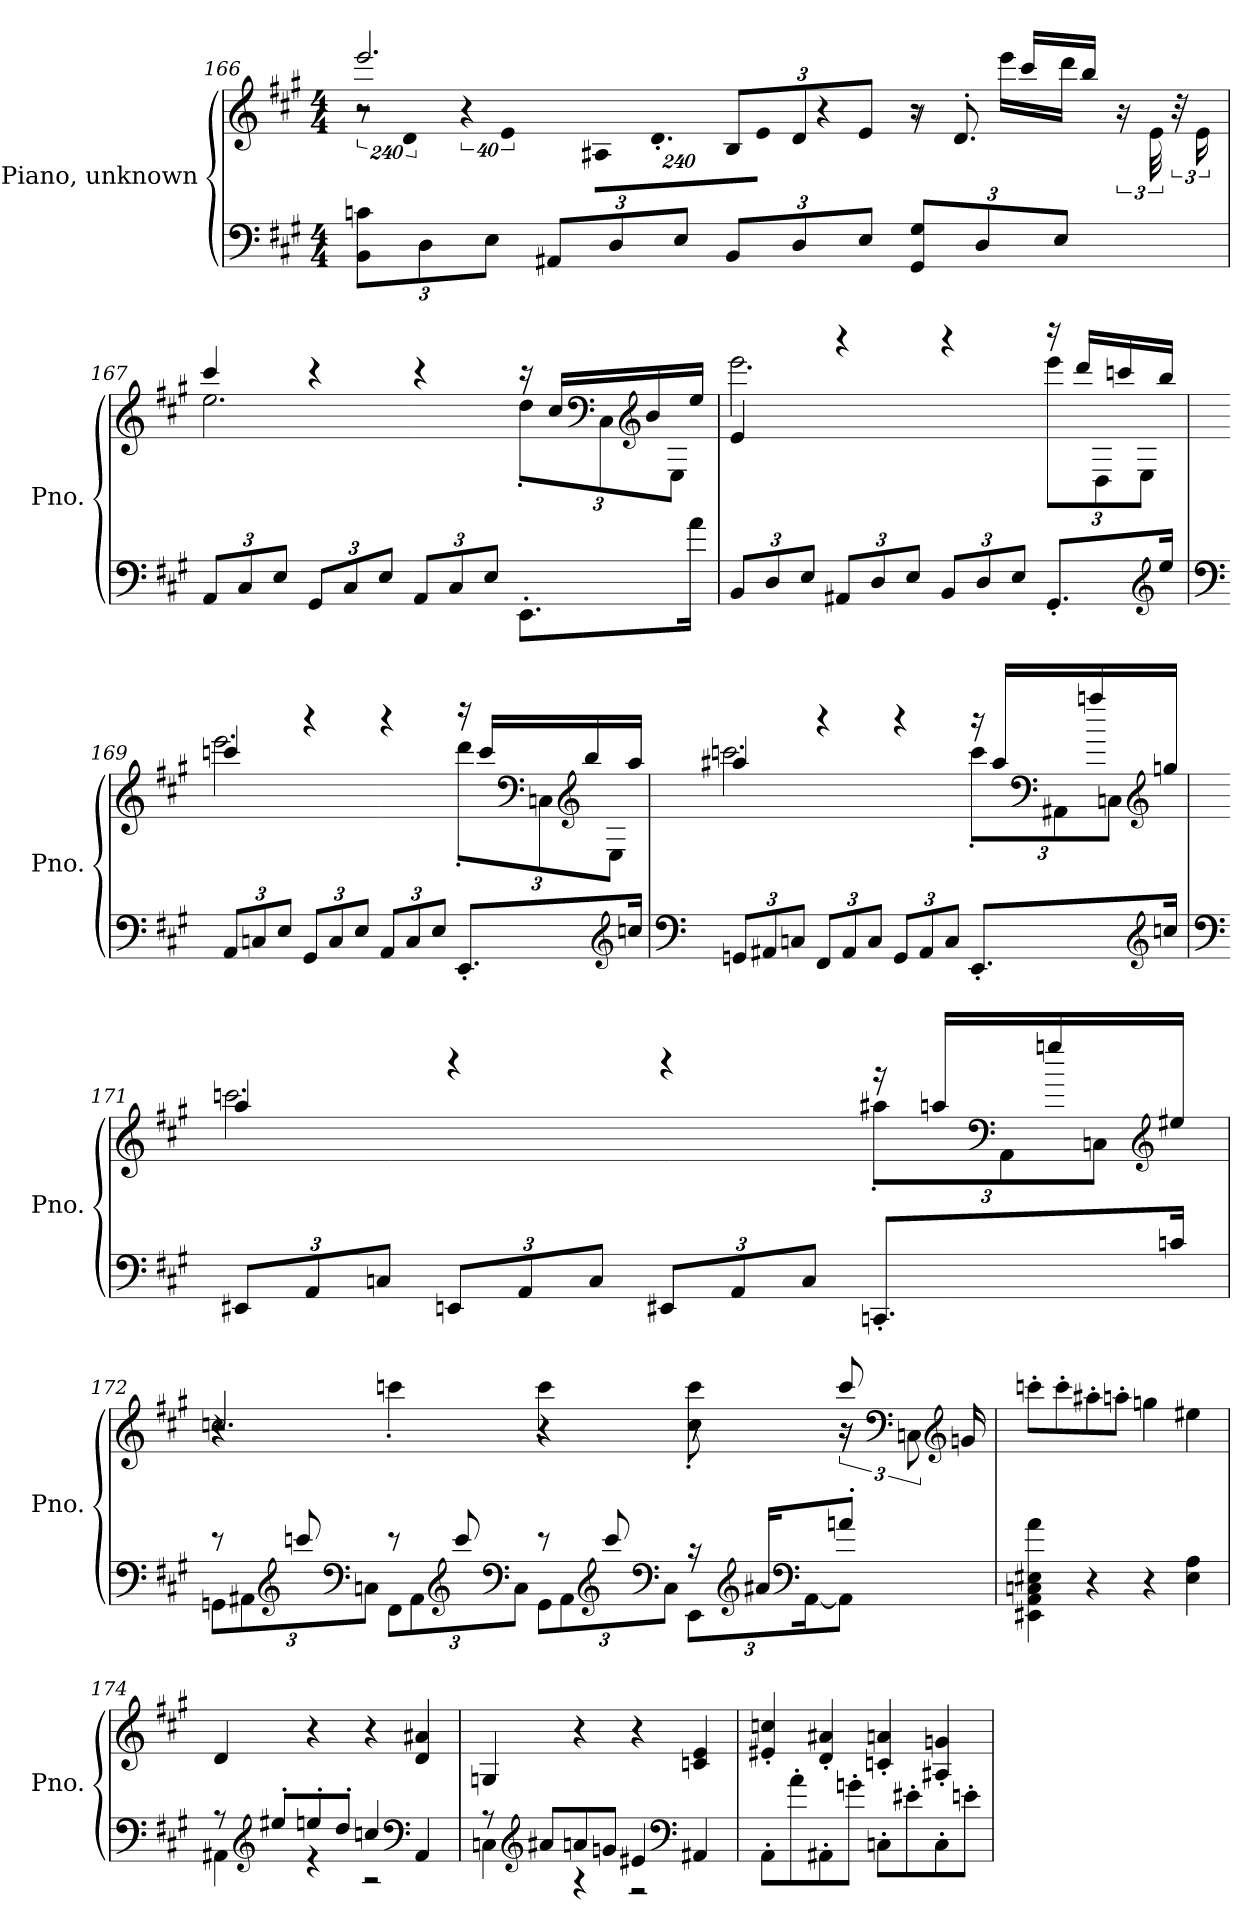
**kern	**kern
*part1	*part1
*staff2	*staff1
*I"Piano, unknown	*
*I'Pno.	*
*clefF4	*clefG2
*k[f#c#g#]	*k[f#c#g#]
*M4/4	*M4/4
*Xbrackettup	*
=166	=166
*	*^
!	!	!LO:N:vis=16
*	*	*^
12BB\ 12cn\L	2.eee/	1920%137r	2r
!	!	!LO:N:vis=16	!
.	.	1920%137d\	.
12D\	.	.	.
!	!	!LO:N:vis=32	!
.	.	640%23r	.
12E\J	.	.	.
!	!	!LO:N:vis=16	!
.	.	1920%137e\	.
!	!	!LO:N:vis=16	!
12AA#X/L	.	1920%137A#X\LL	.
!	!	!LO:N:vis=16.	!
.	.	960%103d'\	.
12D/	.	.	.
12E/J	.	.	.
!	!	!LO:N:vis=16	!
.	.	1920%137e\JJ	.
*	*	*	*Xbrackettup
12BB/L	.	4r	12B/L
12D/	.	.	12d/
12E/J	.	.	12e/J
12GG#/ 12G#/L	8r	16eee\LL	16r
.	.	16ddd\JJ	8.d'/
12D/	.	.	.
*	*	*brackettup	*
.	16ccc#/LL	24r	.
12E/J	.	48e\	.
.	16bb/JJ	48r	.
.	.	24e\	.
*	*	*v	*v
!!LO:LB:g=z
=167	=167	=167
12AA/L	4ccc#/	2.ee\
12C#/	.	.
12E/J	.	.
12GG#/L	4r	.
12C#/	.	.
12E/J	.	.
12AA/L	4r	.
12C#/	.	.
12E/J	.	.
*	*	*Xbrackettup
8.EE'\L	16r	12dd'\L
.	16cc#/LL	.
*	*clefF4	*
.	.	12C#\
*	*clefG2	*
.	16b/	.
.	.	12E\J
16a\Jk	16ee/JJ	.
=168	=168	=168
12BB/L	4e/	2.eee\
12D/	.	.
12E/J	.	.
12AA#X/L	4r	.
12D/	.	.
12E/J	.	.
12BB/L	4r	.
12D/	.	.
12E/J	.	.
8.GG#'/L	16r	12eee\L
.	16ddd/LL	.
.	.	12D\
.	16cccn/	.
.	.	12E\J
*clefG2	*	*
16ee/Jk	16bb/JJ	.
!!LO:LB:g=z	!!
=169	=169	=169
*clefF4	*	*
12AA/L	4cccn/	2.eee\
12Cn/	.	.
12E/J	.	.
12GG#/L	4r	.
12C/	.	.
12E/J	.	.
12AA/L	4r	.
12C/	.	.
12E/J	.	.
8.EE'/L	16r	12ddd'\L
.	16ccc/LL	.
*	*clefF4	*
.	.	12Cn\
*	*clefG2	*
.	16bb/	.
.	.	12E\J
*clefG2	*	*
16ccn/Jk	16aa/JJ	.
!!LO:LB:g=z	!!
=170	=170	=170
*clefF4	*	*
12GGn/L	4aa#X/	2.cccn\
12AA#X/	.	.
12Cn/J	.	.
12FF#/L	4r	.
12AA#/	.	.
12C/J	.	.
12GG/L	4r	.
12AA#/	.	.
12C/J	.	.
8.EE'/L	16r	12ccc'\L
.	16aa#/LL	.
*	*clefF4	*
.	.	12AA#X\
.	16aan/	.
.	.	12Cn\J
*clefG2	*clefG2	*
16ccn/Jk	16ggn/JJ	.
!!LO:LB:g=z	!!
=171	=171	=171
*clefF4	*	*
12EE#X/L	4aa/	2.cccn\
12AA/	.	.
12Cn/J	.	.
12EEn/L	4r	.
12AA/	.	.
12C/J	.	.
12EE#X/L	4r	.
12AA/	.	.
12C/J	.	.
8.CCn'/L	16r	12aa#X'\L
.	16aan/LL	.
*	*clefF4	*
.	.	12AA\
.	16ggn/	.
.	.	12Cn\J
*	*clefG2	*
16cn/Jk	16ee#X/JJ	.
!!LO:PB:g=z
=172	=172	=172
*^	*	*^
8r	12GGn\L	2r	4r	2.ccn/
.	12AA#X\	.	.	.
*clefG2	*	*	*	*
8cccn/	.	.	.	.
*clefF4	*	*	*	*
.	12Cn\J	.	.	.
8r	12FF#\L	.	4cccn'\	.
.	12AA#\	.	.	.
*clefG2	*	*	*	*
8ccc/	.	.	.	.
*clefF4	*	*	*	*
.	12C\J	.	.	.
8r	12GG\L	4r	4ccc'\	.
.	12AA#\	.	.	.
*clefG2	*	*	*	*
8ccc/	.	.	.	.
*clefF4	*	*	*	*
.	12C\J	.	.	.
16r	12EE\L	8r	8cc\' 8ccc\'	8r
*clefG2	*	*	*	*
16a#X/KL	.	.	.	.
*clefF4	*	*	*	*
.	[24AA#\K	.	.	.
*	*	*	*brackettup	*
8an'/J	8AA#\J]	8ccc/	24r	16r
*	*	*clefF4	*	*
.	.	.	12Cn\	.
*	*	*clefG2	*	*
.	.	.	.	16gn/
*v	*v	*	*	*
*	*v	*v	*v
!!LO:LB:g=z
=173	=173
4EE#X\ 4AA\ 4Cn\ 4E#X\ 4a\	8cccn'\L
.	8ccc'\
4r	8aa#X'\
.	8aan'\J
4r	4ggn\
4E#\ 4A\	4ee#X\
=174	=174
*^	*
8r	4AA#X\	4d/
*clefG2	*	*
8ee#X'/L	.	.
8een'/	4r	4r
8dd'/J	.	.
4ccn/	2r	4r
*clefF4	*	*
4AA#/	.	4d/ 4a#X/
=175	=175	=175
8r	4Cn\	4Gn/
*clefG2	*	*
8a#X/L	.	.
8an/	4r	4r
8gn/J	.	.
4e#X/	2r	4r
*clefF4	*	*
4AA#X/	.	4cn/ 4e/
*v	*v	*
!!LO:LB:g=z
=176	=176
8AA'\L	4e#X/' 4ccn/'
8a'\	.
8AA#X'\	4d/' 4a#X/'
8gn'\J	.
8Cn'\L	4cn/' 4an/'
8e#X'\	.
8C'\	4A#X/' 4gn/'
8en'\J	.
=	=
*-	*-
